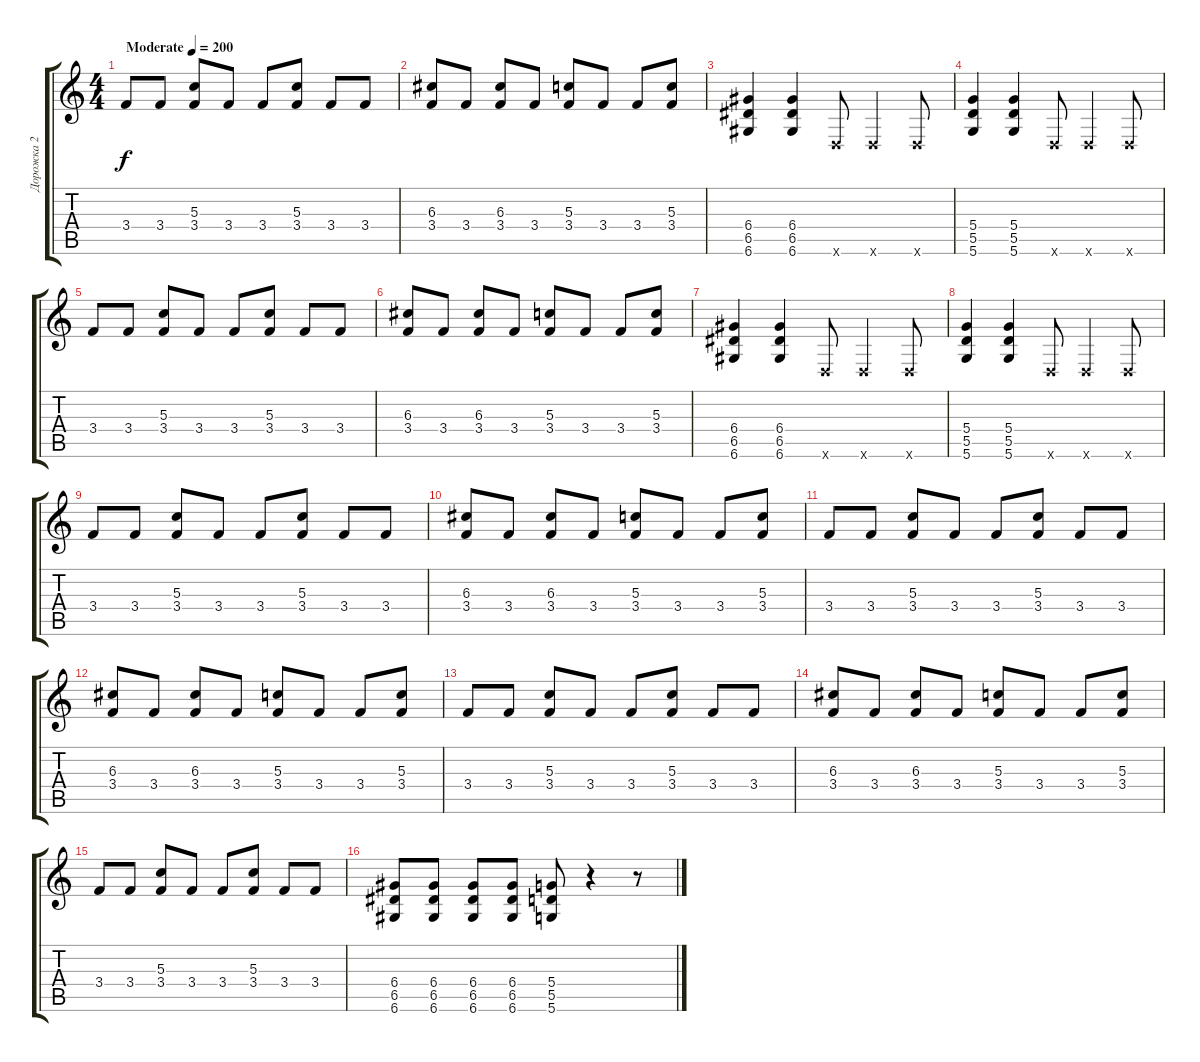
\track ("Дорожка 2" "Дорожка 2") {instrument overdrivenguitar}
\staff {score tabs}
\tuning (E4 B3 G3 D3 A2 D2) {hide}
\ts (4 4)
\tempo (200 "Moderate")
\clef g2
\ks c
3.4.8{dy f instrument overdrivenguitar} 3.4.8 (5.3 3.4).8 3.4.8 3.4.8 (5.3 3.4).8 3.4.8 3.4.8 |
(6.3 3.4).8 3.4.8 (6.3 3.4).8 3.4.8 (5.3 3.4).8 3.4.8 3.4.8 (5.3 3.4).8 |
(6.4 6.5 6.6).4 (6.4 6.5 6.6).4 0.6{x}.8 0.6{x}.4 0.6{x}.8 |
(5.4 5.5 5.6).4 (5.4 5.5 5.6).4 0.6{x}.8 0.6{x}.4 0.6{x}.8 |
3.4.8 3.4.8 (5.3 3.4).8 3.4.8 3.4.8 (5.3 3.4).8 3.4.8 3.4.8 |
(6.3 3.4).8 3.4.8 (6.3 3.4).8 3.4.8 (5.3 3.4).8 3.4.8 3.4.8 (5.3 3.4).8 |
(6.4 6.5 6.6).4 (6.4 6.5 6.6).4 0.6{x}.8 0.6{x}.4 0.6{x}.8 |
(5.4 5.5 5.6).4 (5.4 5.5 5.6).4 0.6{x}.8 0.6{x}.4 0.6{x}.8 |
3.4.8 3.4.8 (5.3 3.4).8 3.4.8 3.4.8 (5.3 3.4).8 3.4.8 3.4.8 |
(6.3 3.4).8 3.4.8 (6.3 3.4).8 3.4.8 (5.3 3.4).8 3.4.8 3.4.8 (5.3 3.4).8 |
3.4.8 3.4.8 (5.3 3.4).8 3.4.8 3.4.8 (5.3 3.4).8 3.4.8 3.4.8 |
(6.3 3.4).8 3.4.8 (6.3 3.4).8 3.4.8 (5.3 3.4).8 3.4.8 3.4.8 (5.3 3.4).8 |
3.4.8 3.4.8 (5.3 3.4).8 3.4.8 3.4.8 (5.3 3.4).8 3.4.8 3.4.8 |
(6.3 3.4).8 3.4.8 (6.3 3.4).8 3.4.8 (5.3 3.4).8 3.4.8 3.4.8 (5.3 3.4).8 |
3.4.8 3.4.8 (5.3 3.4).8 3.4.8 3.4.8 (5.3 3.4).8 3.4.8 3.4.8 |
(6.4 6.5 6.6).8 (6.4 6.5 6.6).8 (6.4 6.5 6.6).8 (6.4 6.5 6.6).8 (5.4 5.5 5.6).8 r.4 r.8
